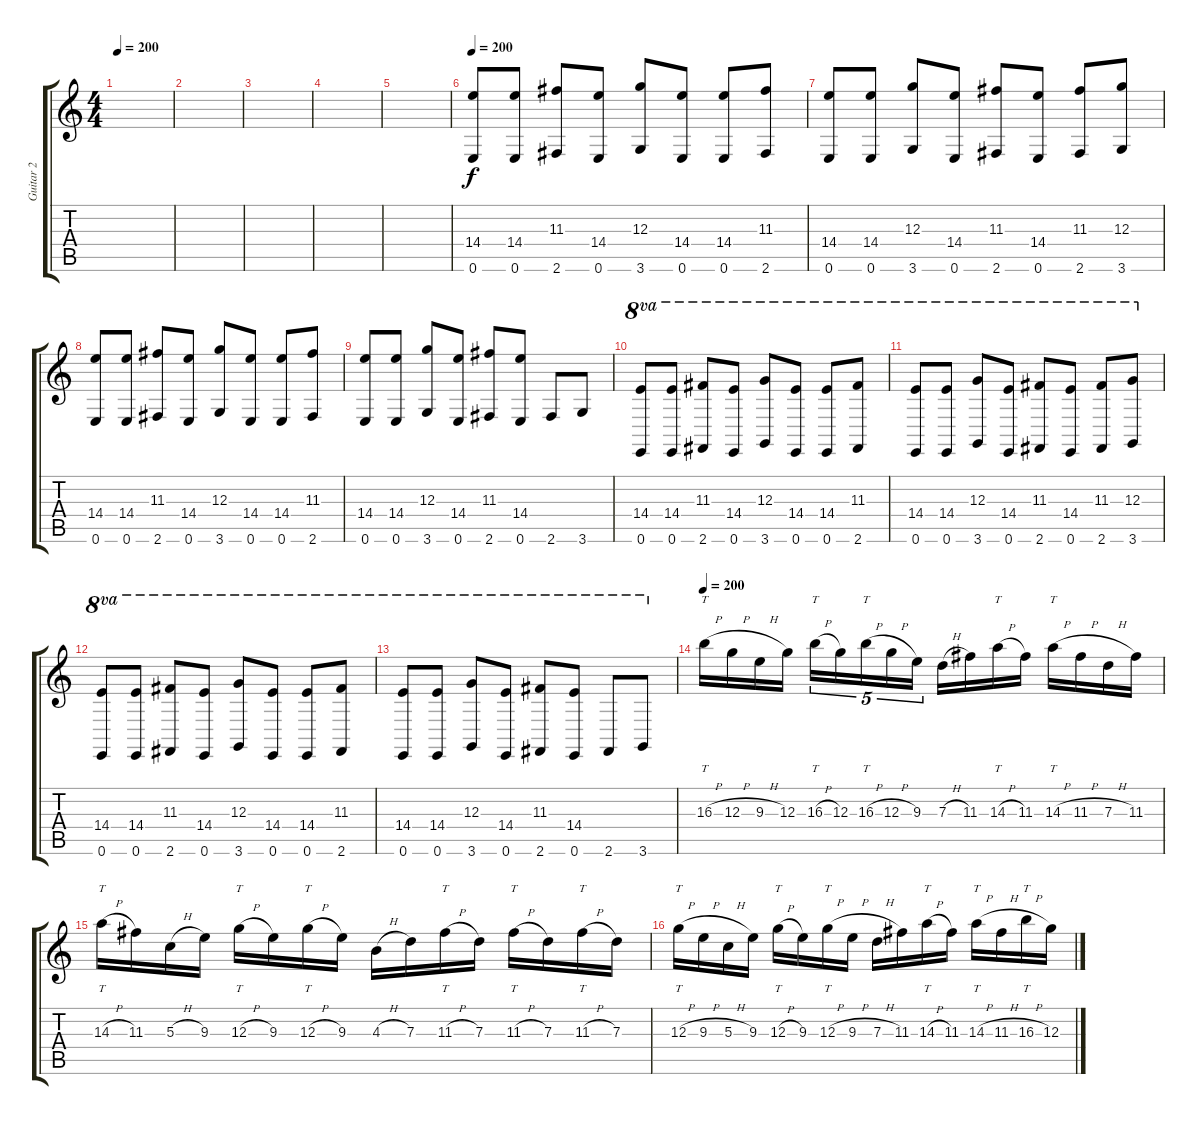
\track ("Guitar 2" "Guitar 2") {instrument overdrivenguitar}
\staff {score tabs}
\tuning (E4 B3 G3 D3 A2 E2) {hide}
\ts (4 4)
\tempo 200
\clef g2
\ks c
|
|
|
|
|
\tempo 200
(14.4 0.6).8 (14.4 0.6).8 (11.3 2.6).8 (14.4 0.6).8 (12.3 3.6).8 (14.4 0.6).8 (14.4 0.6).8 (11.3 2.6).8 |
(14.4 0.6).8 (14.4 0.6).8 (12.3 3.6).8 (14.4 0.6).8 (11.3 2.6).8 (14.4 0.6).8 (11.3 2.6).8 (12.3 3.6).8 |
(14.4 0.6).8 (14.4 0.6).8 (11.3 2.6).8 (14.4 0.6).8 (12.3 3.6).8 (14.4 0.6).8 (14.4 0.6).8 (11.3 2.6).8 |
(14.4 0.6).8 (14.4 0.6).8 (12.3 3.6).8 (14.4 0.6).8 (11.3 2.6).8 (14.4 0.6).8 2.6.8 3.6.8 |
(14.4 0.6).8{ot 8va} (14.4 0.6).8{ot 8va} (11.3 2.6).8{ot 8va} (14.4 0.6).8{ot 8va} (12.3 3.6).8{ot 8va} (14.4 0.6).8{ot 8va} (14.4 0.6).8{ot 8va} (11.3 2.6).8{ot 8va} |
(14.4 0.6).8{ot 8va} (14.4 0.6).8{ot 8va} (12.3 3.6).8{ot 8va} (14.4 0.6).8{ot 8va} (11.3 2.6).8{ot 8va} (14.4 0.6).8{ot 8va} (11.3 2.6).8{ot 8va} (12.3 3.6).8{ot 8va} |
(14.4 0.6).8{ot 8va} (14.4 0.6).8{ot 8va} (11.3 2.6).8{ot 8va} (14.4 0.6).8{ot 8va} (12.3 3.6).8{ot 8va} (14.4 0.6).8{ot 8va} (14.4 0.6).8{ot 8va} (11.3 2.6).8{ot 8va} |
(14.4 0.6).8{ot 8va} (14.4 0.6).8{ot 8va} (12.3 3.6).8{ot 8va} (14.4 0.6).8{ot 8va} (11.3 2.6).8{ot 8va} (14.4 0.6).8{ot 8va} 2.6.8{ot 8va} 3.6.8{ot 8va} |
\tempo 200
16.3{h}.16{tt} 12.3{h}.16 9.3{h}.16 12.3.16 16.3{h}.16{tt tu (5 4)} 12.3.16{tu (5 4)} 16.3{h}.16{tt tu (5 4)} 12.3{h}.16{tu (5 4)} 9.3.16{tu (5 4)} 7.3{h}.16 11.3.16 14.3{h}.16{tt} 11.3.16 14.3{h}.16{tt} 11.3{h}.16 7.3{h}.16 11.3.16 |
14.3{h}.16{tt} 11.3.16 5.3{h}.16 9.3.16 12.3{h}.16{tt} 9.3.16 12.3{h}.16{tt} 9.3.16 4.3{h}.16 7.3.16 11.3{h}.16{tt} 7.3.16 11.3{h}.16{tt} 7.3.16 11.3{h}.16{tt} 7.3.16 |
12.3{h}.16{tt} 9.3{h}.16 5.3{h}.16 9.3.16 12.3{h}.16{tt} 9.3.16 12.3{h}.16{tt} 9.3{h}.16 7.3{h}.16 11.3.16 14.3{h}.16{tt} 11.3.16 14.3{h}.16{tt} 11.3{h}.16 16.3{h}.16{tt} 12.3{h}.16
